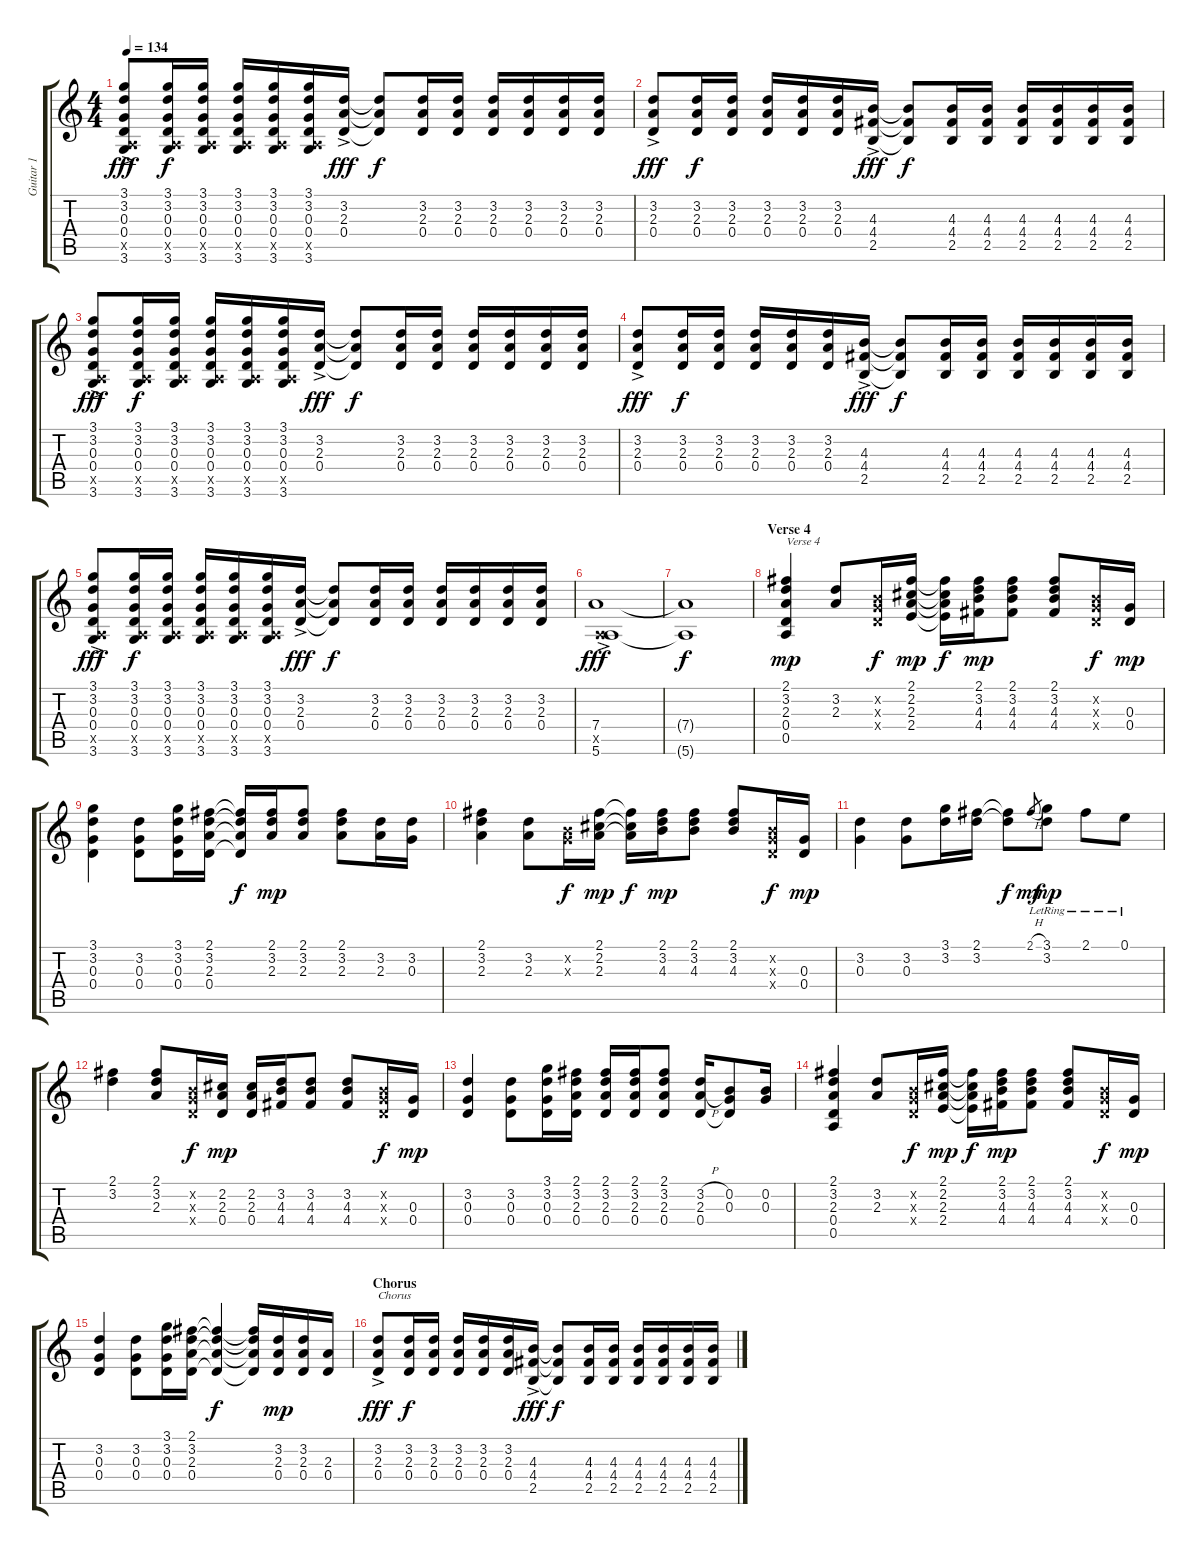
\track ("Guitar 1" "Guitar 1") {instrument electricguitarjazz}
\staff {score tabs}
\tuning (E4 B3 G3 D3 A2 E2) {hide}
\ts (4 4)
\tempo 134
\clef g2
\ks c
(3.1{ac} 3.2{ac} 0.3{ac} 0.4{ac} 0.5{ac x} 3.6{ac}).8{dy fff} (3.1 3.2 0.3 0.4 0.5{x} 3.6).16{dy f} (3.1 3.2 0.3 0.4 0.5{x} 3.6).16 (3.1 3.2 0.3 0.4 0.5{x} 3.6).16 (3.1 3.2 0.3 0.4 0.5{x} 3.6).16 (3.1 3.2 0.3 0.4 0.5{x} 3.6).16 (3.2{ac} 2.3{ac} 0.4{ac}).16{dy fff} (3.2{t} 2.3{t} 0.4{t}).8{dy f} (3.2 2.3 0.4).16 (3.2 2.3 0.4).16 (3.2 2.3 0.4).16 (3.2 2.3 0.4).16 (3.2 2.3 0.4).16 (3.2 2.3 0.4).16 |
(3.2{ac} 2.3{ac} 0.4{ac}).8{dy fff} (3.2 2.3 0.4).16{dy f} (3.2 2.3 0.4).16 (3.2 2.3 0.4).16 (3.2 2.3 0.4).16 (3.2 2.3 0.4).16 (4.3{ac} 4.4{ac} 2.5{ac}).16{dy fff} (4.3{t} 4.4{t} 2.5{t}).8{dy f} (4.3 4.4 2.5).16 (4.3 4.4 2.5).16 (4.3 4.4 2.5).16 (4.3 4.4 2.5).16 (4.3 4.4 2.5).16 (4.3 4.4 2.5).16 |
(3.1{ac} 3.2{ac} 0.3{ac} 0.4{ac} 0.5{ac x} 3.6{ac}).8{dy fff} (3.1 3.2 0.3 0.4 0.5{x} 3.6).16{dy f} (3.1 3.2 0.3 0.4 0.5{x} 3.6).16 (3.1 3.2 0.3 0.4 0.5{x} 3.6).16 (3.1 3.2 0.3 0.4 0.5{x} 3.6).16 (3.1 3.2 0.3 0.4 0.5{x} 3.6).16 (3.2{ac} 2.3{ac} 0.4{ac}).16{dy fff} (3.2{t} 2.3{t} 0.4{t}).8{dy f} (3.2 2.3 0.4).16 (3.2 2.3 0.4).16 (3.2 2.3 0.4).16 (3.2 2.3 0.4).16 (3.2 2.3 0.4).16 (3.2 2.3 0.4).16 |
(3.2{ac} 2.3{ac} 0.4{ac}).8{dy fff} (3.2 2.3 0.4).16{dy f} (3.2 2.3 0.4).16 (3.2 2.3 0.4).16 (3.2 2.3 0.4).16 (3.2 2.3 0.4).16 (4.3{ac} 4.4{ac} 2.5{ac}).16{dy fff} (4.3{t} 4.4{t} 2.5{t}).8{dy f} (4.3 4.4 2.5).16 (4.3 4.4 2.5).16 (4.3 4.4 2.5).16 (4.3 4.4 2.5).16 (4.3 4.4 2.5).16 (4.3 4.4 2.5).16 |
(3.1{ac} 3.2{ac} 0.3{ac} 0.4{ac} 0.5{ac x} 3.6{ac}).8{dy fff} (3.1 3.2 0.3 0.4 0.5{x} 3.6).16{dy f} (3.1 3.2 0.3 0.4 0.5{x} 3.6).16 (3.1 3.2 0.3 0.4 0.5{x} 3.6).16 (3.1 3.2 0.3 0.4 0.5{x} 3.6).16 (3.1 3.2 0.3 0.4 0.5{x} 3.6).16 (3.2{ac} 2.3{ac} 0.4{ac}).16{dy fff} (3.2{t} 2.3{t} 0.4{t}).8{dy f} (3.2 2.3 0.4).16 (3.2 2.3 0.4).16 (3.2 2.3 0.4).16 (3.2 2.3 0.4).16 (3.2 2.3 0.4).16 (3.2 2.3 0.4).16 |
(7.4{ac} 0.5{ac x} 5.6{ac}).1{dy fff} |
(7.4{t} 5.6{t}).1{dy f} |
\section ("" "Verse 4")
(2.1 3.2 2.3 0.4 0.5).4{txt "Verse 4" dy mp instrument electricguitarjazz} (3.2 2.3).8 (0.2{x} 0.3{x} 0.4{x}).16{dy f} (2.1 2.2 2.3 2.4).16{dy mp} (2.1{t} 2.2{t} 2.3{t} 2.4{t}).16{dy f} (2.1 3.2 4.3 4.4).16{dy mp} (2.1 3.2 4.3 4.4).8 (2.1 3.2 4.3 4.4).8 (0.2{x} 0.3{x} 0.4{x}).16{dy f} (0.3 0.4).16{dy mp} |
(3.1 3.2 0.3 0.4).4 (3.2 0.3 0.4).8 (3.1 3.2 0.3 0.4).16 (2.1 3.2 2.3 0.4).16 (2.1{t} 3.2{t} 2.3{t} 0.4{t}).16{dy f} (2.1 3.2 2.3).16{dy mp} (2.1 3.2 2.3).8 (2.1 3.2 2.3).8 (3.2 2.3).16 (3.2 0.3).16 |
(2.1 3.2 2.3).4 (3.2 2.3).8 (0.2{x} 0.3{x}).16{dy f} (2.1 2.2 2.3).16{dy mp} (2.1{t} 2.2{t} 2.3{t}).16{dy f} (2.1 3.2 4.3).16{dy mp} (2.1 3.2 4.3).8 (2.1 3.2 4.3).8 (0.2{x} 0.3{x} 0.4{x}).16{dy f} (0.3 0.4).16{dy mp} |
(3.2 0.3).4 (3.2 0.3).8 (3.1 3.2).16 (2.1 3.2).16 (2.1{t} 3.2{t}).8{dy f} 2.1{h}.8{gr dy mf} (3.1{lr} 3.2{lr}).8{dy mp} 2.1{lr}.8 0.1{lr}.8 |
(2.1 3.2).4 (2.1 3.2 2.3).8 (0.2{x} 0.3{x} 0.4{x}).16{dy f} (2.2 2.3 0.4).16{dy mp} (2.2 2.3 0.4).16 (3.2 4.3 4.4).16 (3.2 4.3 4.4).8 (3.2 4.3 4.4).8 (0.2{x} 0.3{x} 0.4{x}).16{dy f} (0.3 0.4).16{dy mp} |
(3.2 0.3 0.4).4 (3.2 0.3 0.4).8 (3.1 3.2 0.3 0.4).16 (2.1 3.2 2.3 0.4).16 (2.1 3.2 2.3 0.4).16 (2.1 3.2 2.3 0.4).16 (2.1 3.2 2.3 0.4).8 (3.2{h} 2.3{h} 0.4).16 (0.2 0.3 0.4{t}).8 (0.2 0.3).16 |
(2.1 3.2 2.3 0.4 0.5).4{instrument electricguitarjazz} (3.2 2.3).8 (0.2{x} 0.3{x} 0.4{x}).16{dy f} (2.1 2.2 2.3 2.4).16{dy mp} (2.1{t} 2.2{t} 2.3{t} 2.4{t}).16{dy f} (2.1 3.2 4.3 4.4).16{dy mp} (2.1 3.2 4.3 4.4).8 (2.1 3.2 4.3 4.4).8 (0.2{x} 0.3{x} 0.4{x}).16{dy f} (0.3 0.4).16{dy mp} |
(3.2 0.3 0.4).4 (3.2 0.3 0.4).8 (3.1 3.2 0.3 0.4).16 (2.1 3.2 2.3 0.4).16 (2.1{t} 3.2{t} 2.3{t} 0.4{t}).4{dy f} (2.1{t} 3.2{t} 2.3{t} 0.4{t}).16 (3.2 2.3 0.4).16{dy mp} (3.2 2.3 0.4).16 (2.3 0.4).16 |
\section ("" "Chorus")
(3.2{ac} 2.3{ac} 0.4{ac}).8{txt "Chorus" dy fff instrument distortionguitar} (3.2 2.3 0.4).16{dy f} (3.2 2.3 0.4).16 (3.2 2.3 0.4).16 (3.2 2.3 0.4).16 (3.2 2.3 0.4).16 (4.3{ac} 4.4{ac} 2.5{ac}).16{dy fff} (4.3{t} 4.4{t} 2.5{t}).8{dy f} (4.3 4.4 2.5).16 (4.3 4.4 2.5).16 (4.3 4.4 2.5).16 (4.3 4.4 2.5).16 (4.3 4.4 2.5).16 (4.3 4.4 2.5).16
